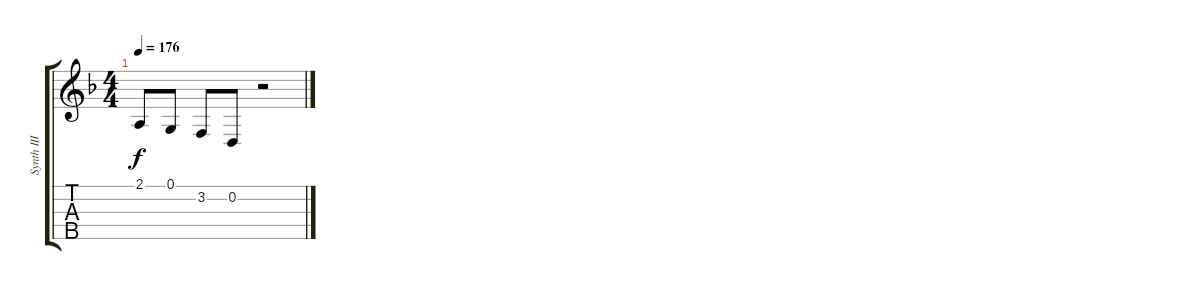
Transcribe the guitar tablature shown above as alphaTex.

\track ("Synth III" "Synth III") {instrument lead2sawtooth}
\staff {score tabs}
\tuning (G3 D3 A2 E2 B1) {hide}
\ts (4 4)
\tempo 176
\clef g2
\ks f
2.1.8{dy f} 0.1.8 3.2.8 0.2.8 r.2
